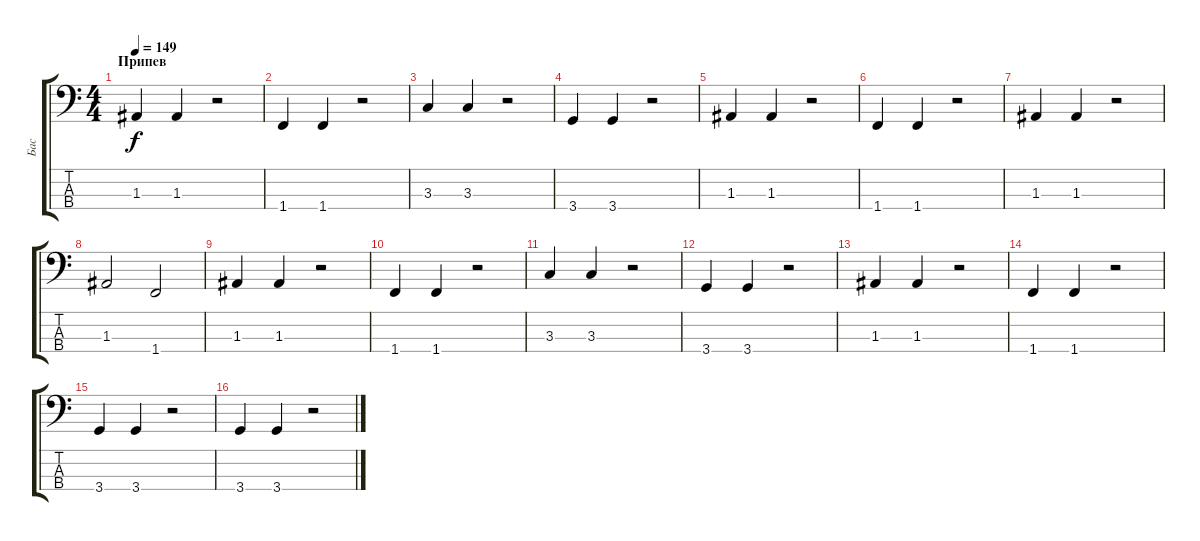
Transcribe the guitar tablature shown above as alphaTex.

\track ("Бас" "Бас") {instrument electricbassfinger}
\staff {score tabs}
\tuning (G2 D2 A1 E1) {hide}
\ts (4 4)
\section ("" "Припев")
\tempo 149
\clef f4
\ks c
1.3.4{dy f} 1.3.4 r.2 |
1.4.4 1.4.4 r.2 |
3.3.4 3.3.4 r.2 |
3.4.4 3.4.4 r.2 |
1.3.4 1.3.4 r.2 |
1.4.4 1.4.4 r.2 |
1.3.4 1.3.4 r.2 |
1.3.2 1.4.2 |
1.3.4 1.3.4 r.2 |
1.4.4 1.4.4 r.2 |
3.3.4 3.3.4 r.2 |
3.4.4 3.4.4 r.2 |
1.3.4 1.3.4 r.2 |
1.4.4 1.4.4 r.2 |
3.4.4 3.4.4 r.2 |
3.4.4 3.4.4 r.2
